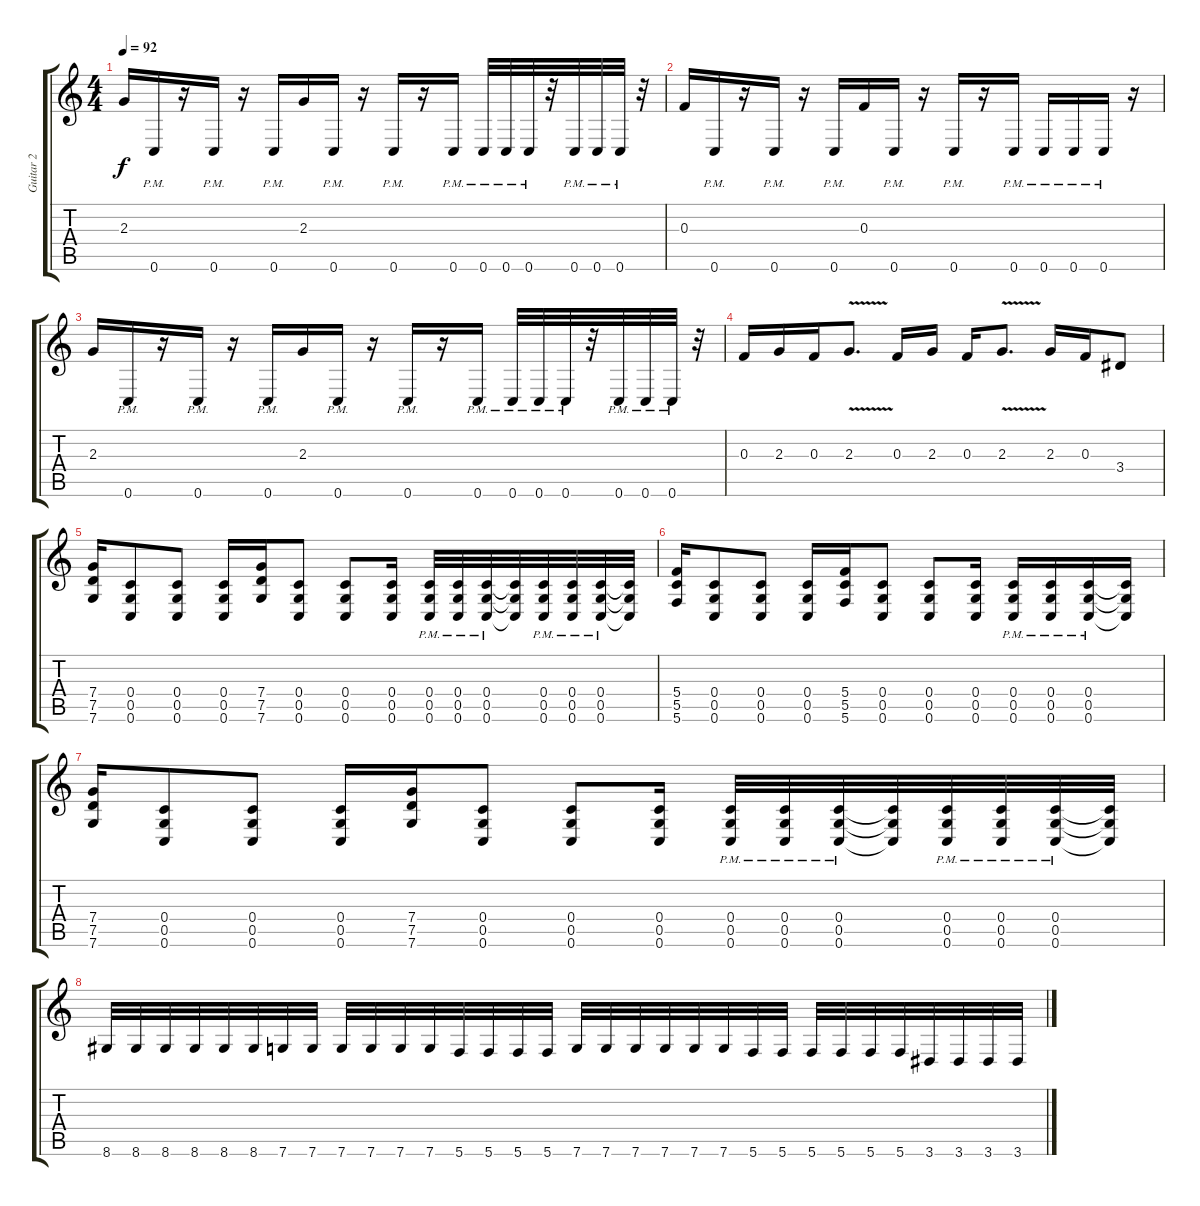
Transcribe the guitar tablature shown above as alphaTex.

\track ("Guitar 2" "Guitar 2") {instrument distortionguitar}
\staff {score tabs}
\tuning (D4 A3 F3 C3 G2 C2) {hide}
\ts (4 4)
\tempo 92
\clef g2
\ks c
2.3.16{dy f} 0.6{pm}.16 r.16 0.6{pm}.16 r.16 0.6{pm}.16 2.3.16 0.6{pm}.16 r.16 0.6{pm}.16 r.16 0.6{pm}.16 0.6{pm}.32 0.6{pm}.32 0.6{pm}.32 r.32 0.6{pm}.32 0.6{pm}.32 0.6{pm}.32 r.32 |
0.3.16 0.6{pm}.16 r.16 0.6{pm}.16 r.16 0.6{pm}.16 0.3.16 0.6{pm}.16 r.16 0.6{pm}.16 r.16 0.6{pm}.16 0.6{pm}.16 0.6{pm}.16 0.6{pm}.16 r.16 |
2.3.16 0.6{pm}.16 r.16 0.6{pm}.16 r.16 0.6{pm}.16 2.3.16 0.6{pm}.16 r.16 0.6{pm}.16 r.16 0.6{pm}.16 0.6{pm}.32 0.6{pm}.32 0.6{pm}.32 r.32 0.6{pm}.32 0.6{pm}.32 0.6{pm}.32 r.32 |
0.3.16 2.3.16 0.3.16 2.3{v}.8{d} 0.3.16 2.3.16 0.3.16 2.3{v}.8{d} 2.3.16 0.3.16 3.4.8 |
(7.4 7.5 7.6).16 (0.4 0.5 0.6).8 (0.4 0.5 0.6).8 (0.4 0.5 0.6).16 (7.4 7.5 7.6).16 (0.4 0.5 0.6).8 (0.4 0.5 0.6).8 (0.4 0.5 0.6).16 (0.4{pm} 0.5{pm} 0.6{pm}).32 (0.4{pm} 0.5{pm} 0.6{pm}).32 (0.4{pm} 0.5{pm} 0.6{pm}).32 (0.4{t} 0.5{t} 0.6{t}).32 (0.4{pm} 0.5{pm} 0.6{pm}).32 (0.4{pm} 0.5{pm} 0.6{pm}).32 (0.4{pm} 0.5{pm} 0.6{pm}).32 (0.4{t} 0.5{t} 0.6{t}).32 |
(5.4 5.5 5.6).16 (0.4 0.5 0.6).8 (0.4 0.5 0.6).8 (0.4 0.5 0.6).16 (5.4 5.5 5.6).16 (0.4 0.5 0.6).8 (0.4 0.5 0.6).8 (0.4 0.5 0.6).16 (0.4{pm} 0.5{pm} 0.6{pm}).16 (0.4{pm} 0.5{pm} 0.6{pm}).16 (0.4{pm} 0.5{pm} 0.6{pm}).16 (0.4{t} 0.5{t} 0.6{t}).16 |
(7.4 7.5 7.6).16 (0.4 0.5 0.6).8 (0.4 0.5 0.6).8 (0.4 0.5 0.6).16 (7.4 7.5 7.6).16 (0.4 0.5 0.6).8 (0.4 0.5 0.6).8 (0.4 0.5 0.6).16 (0.4{pm} 0.5{pm} 0.6{pm}).32 (0.4{pm} 0.5{pm} 0.6{pm}).32 (0.4{pm} 0.5{pm} 0.6{pm}).32 (0.4{t} 0.5{t} 0.6{t}).32 (0.4{pm} 0.5{pm} 0.6{pm}).32 (0.4{pm} 0.5{pm} 0.6{pm}).32 (0.4{pm} 0.5{pm} 0.6{pm}).32 (0.4{t} 0.5{t} 0.6{t}).32 |
8.6.32 8.6.32 8.6.32 8.6.32 8.6.32 8.6.32 7.6.32 7.6.32 7.6.32 7.6.32 7.6.32 7.6.32 5.6.32 5.6.32 5.6.32 5.6.32 7.6.32 7.6.32 7.6.32 7.6.32 7.6.32 7.6.32 5.6.32 5.6.32 5.6.32 5.6.32 5.6.32 5.6.32 3.6.32 3.6.32 3.6.32 3.6.32
